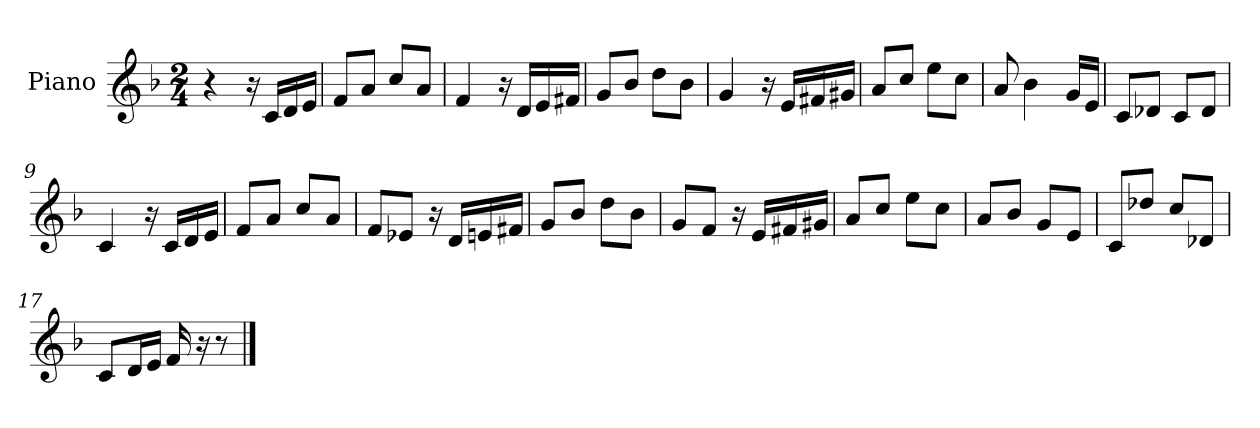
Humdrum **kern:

**kern
*part1
*staff1
*I"Piano
*I'Pno.
*clefG2
*k[b-]
*M2/4
=1
4r
16r
16c/LL
16d/
16e/JJ
=2
8f/L
8a/J
8cc/L
8a/J
=3
4f/
16r
16d/LL
16e/
16f#X/JJ
=4
8g/L
8b-/J
8dd\L
8b-\J
=5
4g/
16r
16e/LL
16f#X/
16g#X/JJ
=6
8a/L
8cc/J
8ee\L
8cc\J
=7
8a/
4b-\
16g/LL
16e/JJ
=8
8c/L
8d-X/J
8c/L
8d-/J
=9
4c/
16r
16c/LL
16d/
16e/JJ
!!LO:LB:g=z
=10
8f/L
8a/J
8cc/L
8a/J
=11
8f/L
8e-X/J
16r
16d/LL
16en/
16f#X/JJ
=12
8g/L
8b-/J
8dd\L
8b-\J
=13
8g/L
8f/J
16r
16e/LL
16f#X/
16g#X/JJ
=14
8a/L
8cc/J
8ee\L
8cc\J
=15
8a/L
8b-/J
8g/L
8e/J
=16
8c/L
8dd-X/J
8cc/L
8d-X/J
=17
8c/L
16d/L
16e/JJ
16f/
16r
8r
==
*-
